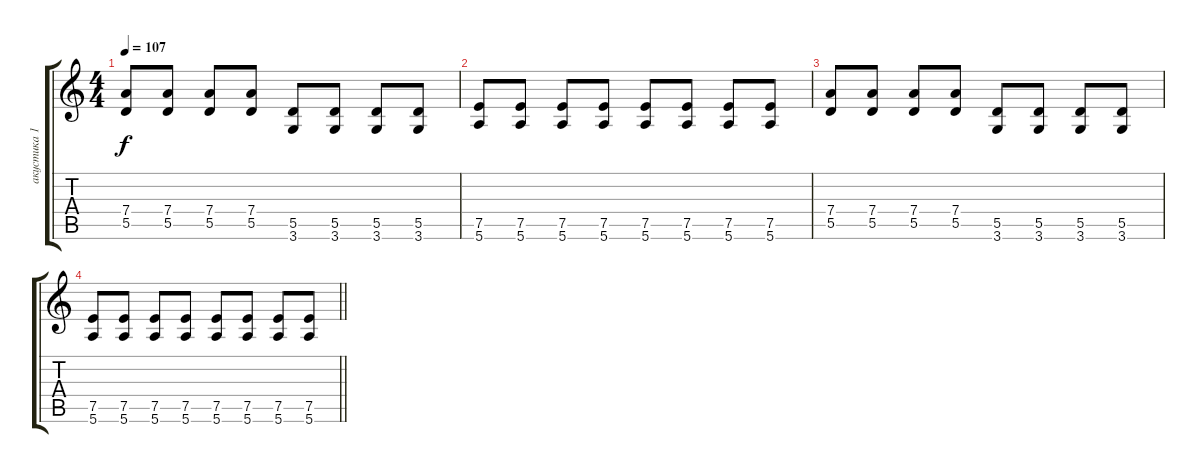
\track ("акустика 1" "акустика 1") {instrument electricguitarjazz}
\staff {score tabs}
\tuning (E4 B3 G3 D3 A2 E2) {hide}
\ts (4 4)
\tempo 107
\clef g2
\ks c
(7.4 5.5).8{dy f} (7.4 5.5).8 (7.4 5.5).8 (7.4 5.5).8 (5.5 3.6).8 (5.5 3.6).8 (5.5 3.6).8 (5.5 3.6).8 |
(7.5 5.6).8 (7.5 5.6).8 (7.5 5.6).8 (7.5 5.6).8 (7.5 5.6).8 (7.5 5.6).8 (7.5 5.6).8 (7.5 5.6).8 |
(7.4 5.5).8 (7.4 5.5).8 (7.4 5.5).8 (7.4 5.5).8 (5.5 3.6).8 (5.5 3.6).8 (5.5 3.6).8 (5.5 3.6).8 |
\barLineRight lightlight
(7.5 5.6).8 (7.5 5.6).8 (7.5 5.6).8 (7.5 5.6).8 (7.5 5.6).8 (7.5 5.6).8 (7.5 5.6).8 (7.5 5.6).8
